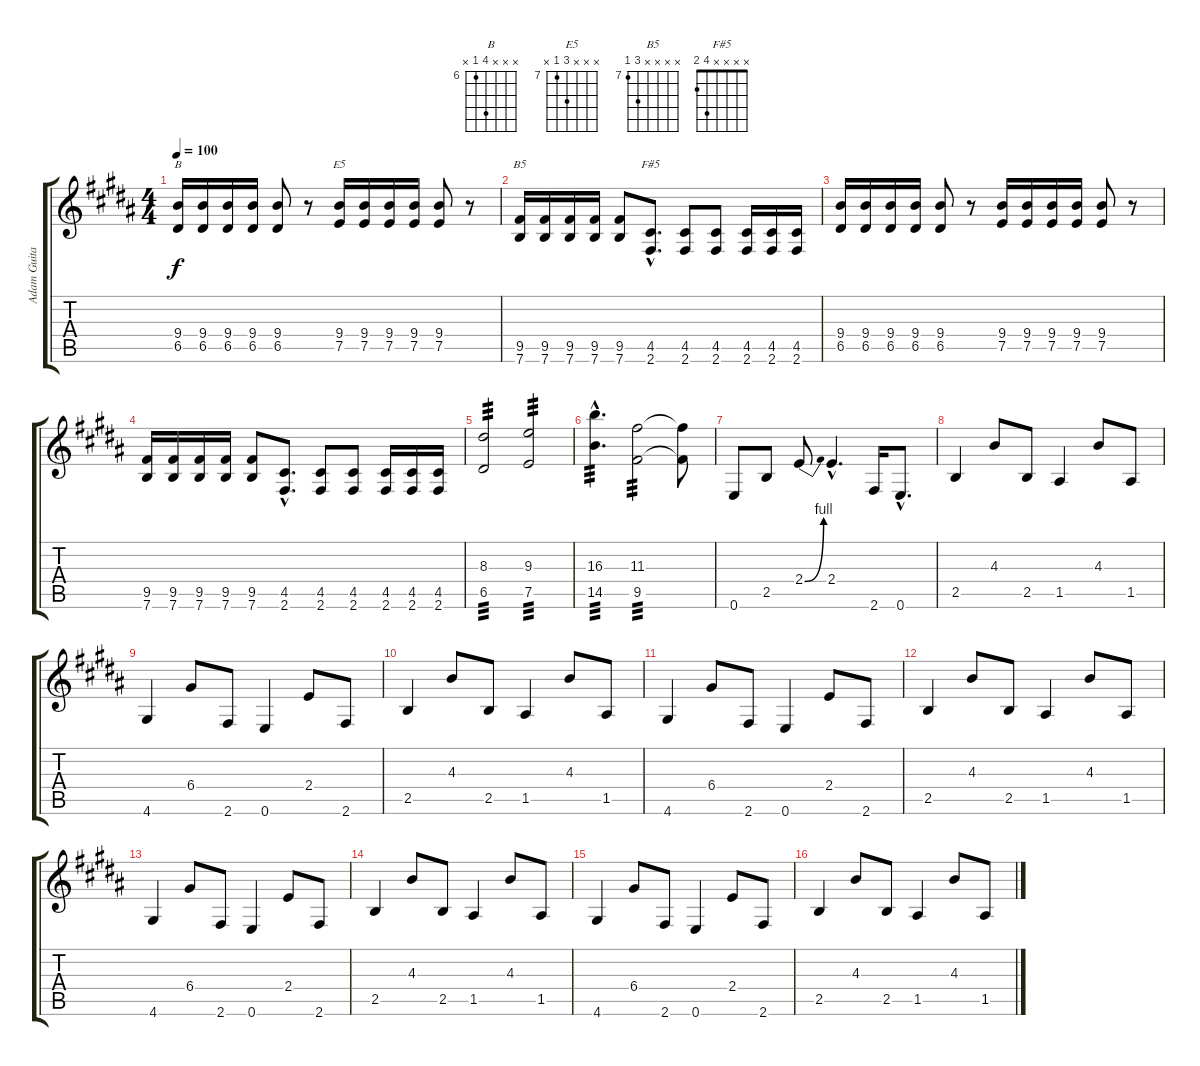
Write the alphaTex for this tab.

\track ("Adam Guitar" "Adam Guita") {instrument distortionguitar}
\staff {score tabs}
\tuning (E4 B3 G3 D3 A2 E2) {hide}
\chord ("B" x x x 9 6 x) {firstfret 6}
\chord ("E5" x x x 9 7 x) {firstfret 7}
\chord ("B5" x x x x 9 7) {firstfret 7}
\chord ("F#5" x x x x 4 2)
\ts (4 4)
\tempo 100
\clef g2
\ks b
(9.4 6.5).16{ch "B" dy f} (9.4 6.5).16 (9.4 6.5).16 (9.4 6.5).16 (9.4 6.5).8 r.8 (9.4 7.5).16{ch "E5"} (9.4 7.5).16 (9.4 7.5).16 (9.4 7.5).16 (9.4 7.5).8 r.8 |
(9.5 7.6).16{ch "B5"} (9.5 7.6).16 (9.5 7.6).16 (9.5 7.6).16 (9.5 7.6).8 (4.5{hac} 2.6{hac}).8{d ch "F#5"} (4.5 2.6).8 (4.5 2.6).8 (4.5 2.6).16 (4.5 2.6).16 (4.5 2.6).16 |
(9.4 6.5).16 (9.4 6.5).16 (9.4 6.5).16 (9.4 6.5).16 (9.4 6.5).8 r.8 (9.4 7.5).16 (9.4 7.5).16 (9.4 7.5).16 (9.4 7.5).16 (9.4 7.5).8 r.8 |
(9.5 7.6).16 (9.5 7.6).16 (9.5 7.6).16 (9.5 7.6).16 (9.5 7.6).8 (4.5{hac} 2.6{hac}).8{d} (4.5 2.6).8 (4.5 2.6).8 (4.5 2.6).16 (4.5 2.6).16 (4.5 2.6).16 |
(8.3 6.5).2{tp 3} (9.3 7.5).2{tp 3} |
(16.3{hac} 14.5{hac}).4{d tp 3} (11.3 9.5).2{tp 3} (11.3{t} 9.5{t}).8 |
0.6.8 2.5.8 2.4{be (bend 0 0 60 4)}.8 2.4{hac}.4{d} 2.6.16 0.6{hac}.8{d} |
2.5.4{instrument acousticguitarsteel} 4.3.8 2.5.8 1.5.4 4.3.8 1.5.8 |
4.6.4 6.4.8 2.6.8 0.6.4 2.4.8 2.6.8 |
2.5.4 4.3.8 2.5.8 1.5.4 4.3.8 1.5.8 |
4.6.4 6.4.8 2.6.8 0.6.4 2.4.8 2.6.8 |
2.5.4{instrument acousticguitarsteel} 4.3.8 2.5.8 1.5.4 4.3.8 1.5.8 |
4.6.4 6.4.8 2.6.8 0.6.4 2.4.8 2.6.8 |
2.5.4 4.3.8 2.5.8 1.5.4 4.3.8 1.5.8 |
4.6.4 6.4.8 2.6.8 0.6.4 2.4.8 2.6.8 |
2.5.4{instrument acousticguitarsteel} 4.3.8 2.5.8 1.5.4 4.3.8 1.5.8
